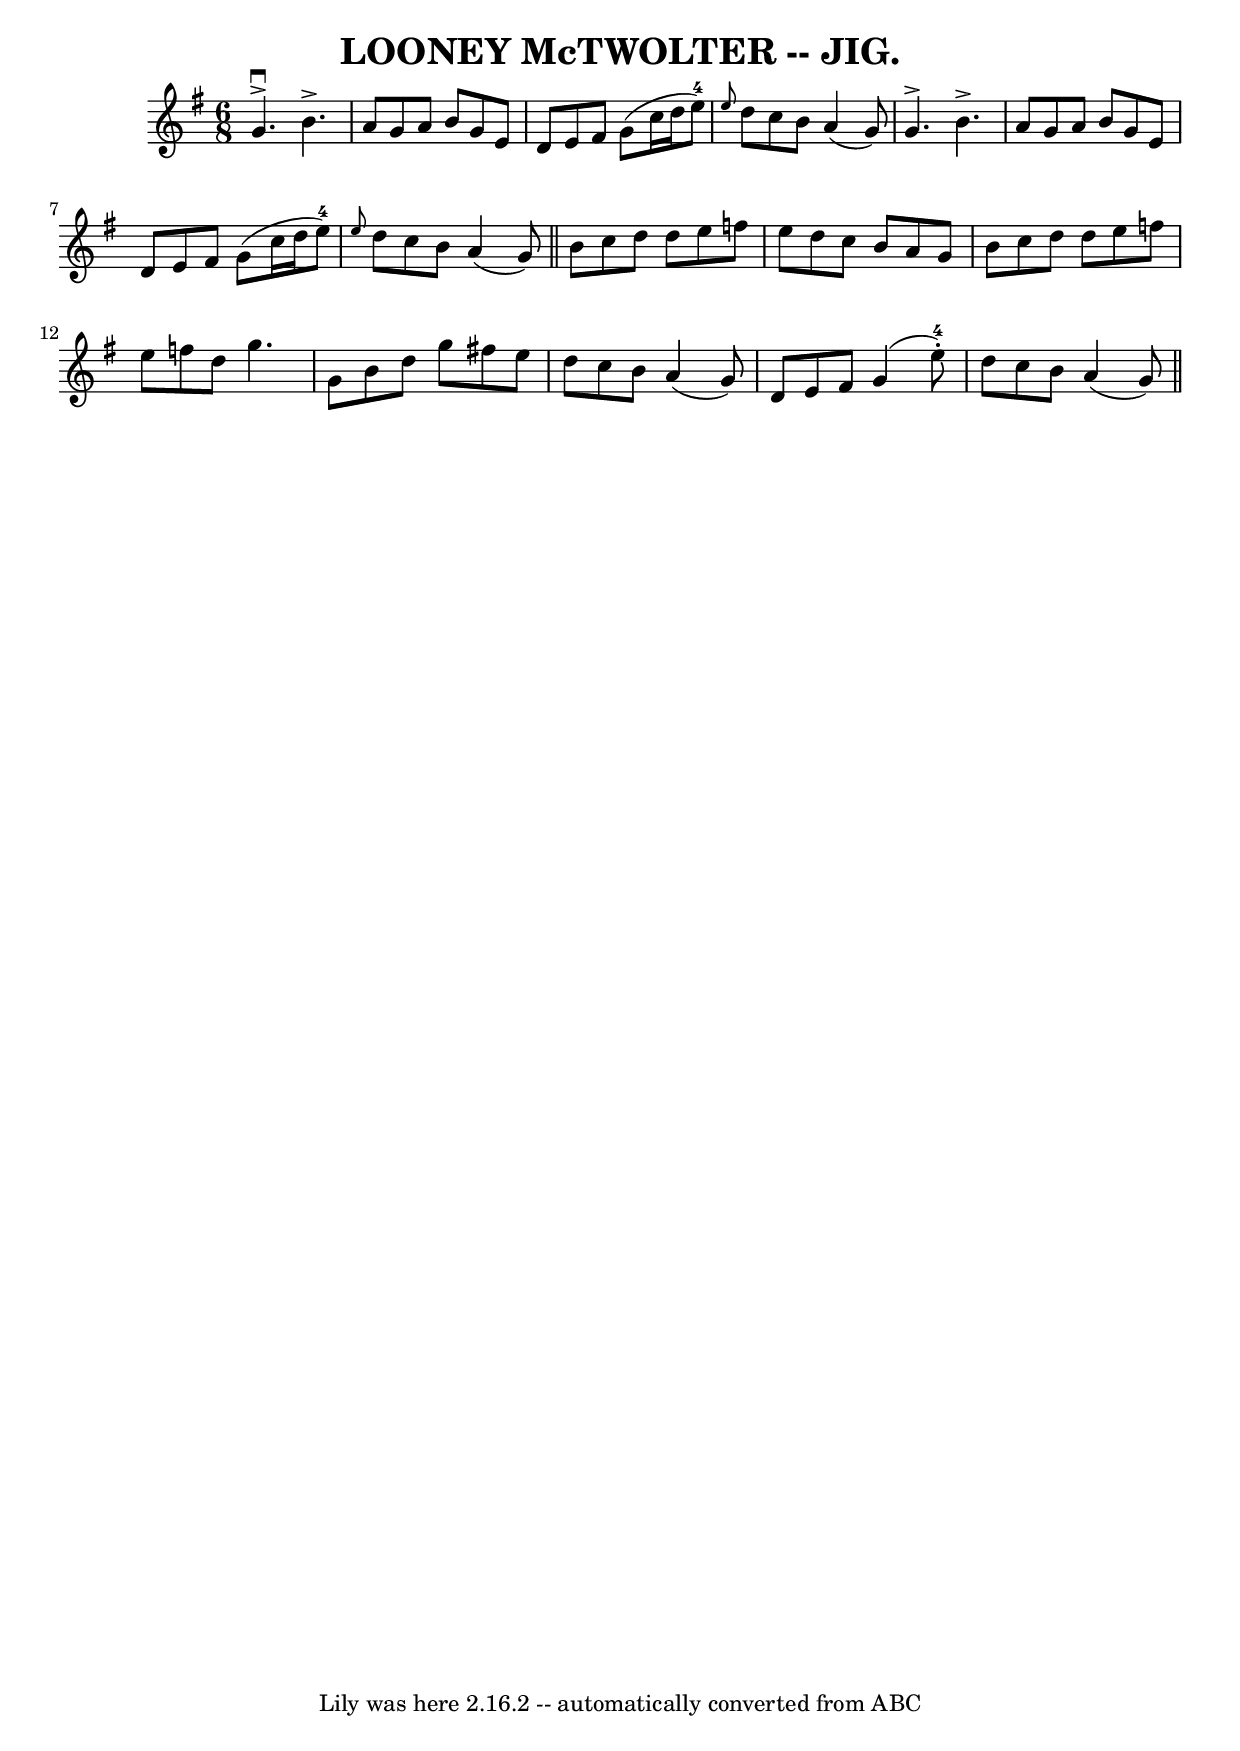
\version "2.7.40"
\include "Mammoth.ily"
\header {
	%% book = "Coles pg. 75.7"
	crossRefNumber = "15"
	footnotes = ""
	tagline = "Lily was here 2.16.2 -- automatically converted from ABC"
	title = "LOONEY McTWOLTER -- JIG."
}
voicedefault =  {


\time 6/8 \key g \major g'4.^\downbow^\accent b'4.^\accent |
 a'8 
 g'8 a'8 b'8 g'8 e'8  |
 d'8 e'8 fis'8 g'8 (
c''16 d''16 e''8-4) |
 \grace { e''8  } d''8 c''8    
b'8 a'4 (g'8) |
 g'4.^\accent b'4.^\accent |
   
a'8 g'8 a'8 b'8 g'8 e'8  |
 d'8 e'8 fis'8 g'8 (
 c''16 d''16 e''8-4) |
 \grace { e''8  } d''8 c''8    
b'8 a'4 (g'8) \bar "||" b'8 c''8 d''8 d''8 e''8    
f''8  |
 e''8 d''8 c''8 b'8 a'8 g'8  |
 b'8    
c''8 d''8 d''8 e''8 f''8  |
 e''8 f''8 d''8 g''4.  
|
 g'8 b'8 d''8 g''8 fis''!8 e''8  |
 d''8    
c''8 b'8 a'4 (g'8) |
 d'8 e'8 fis'8 g'4 (e''8 
-4-.) |
 d''8 c''8 b'8 a'4 (g'8) \bar "||"   
}

\score{
    <<

	\context Staff="default"
	{
	    \voicedefault 
	}

    >>
	\layout {
	}
	\midi {}
}
